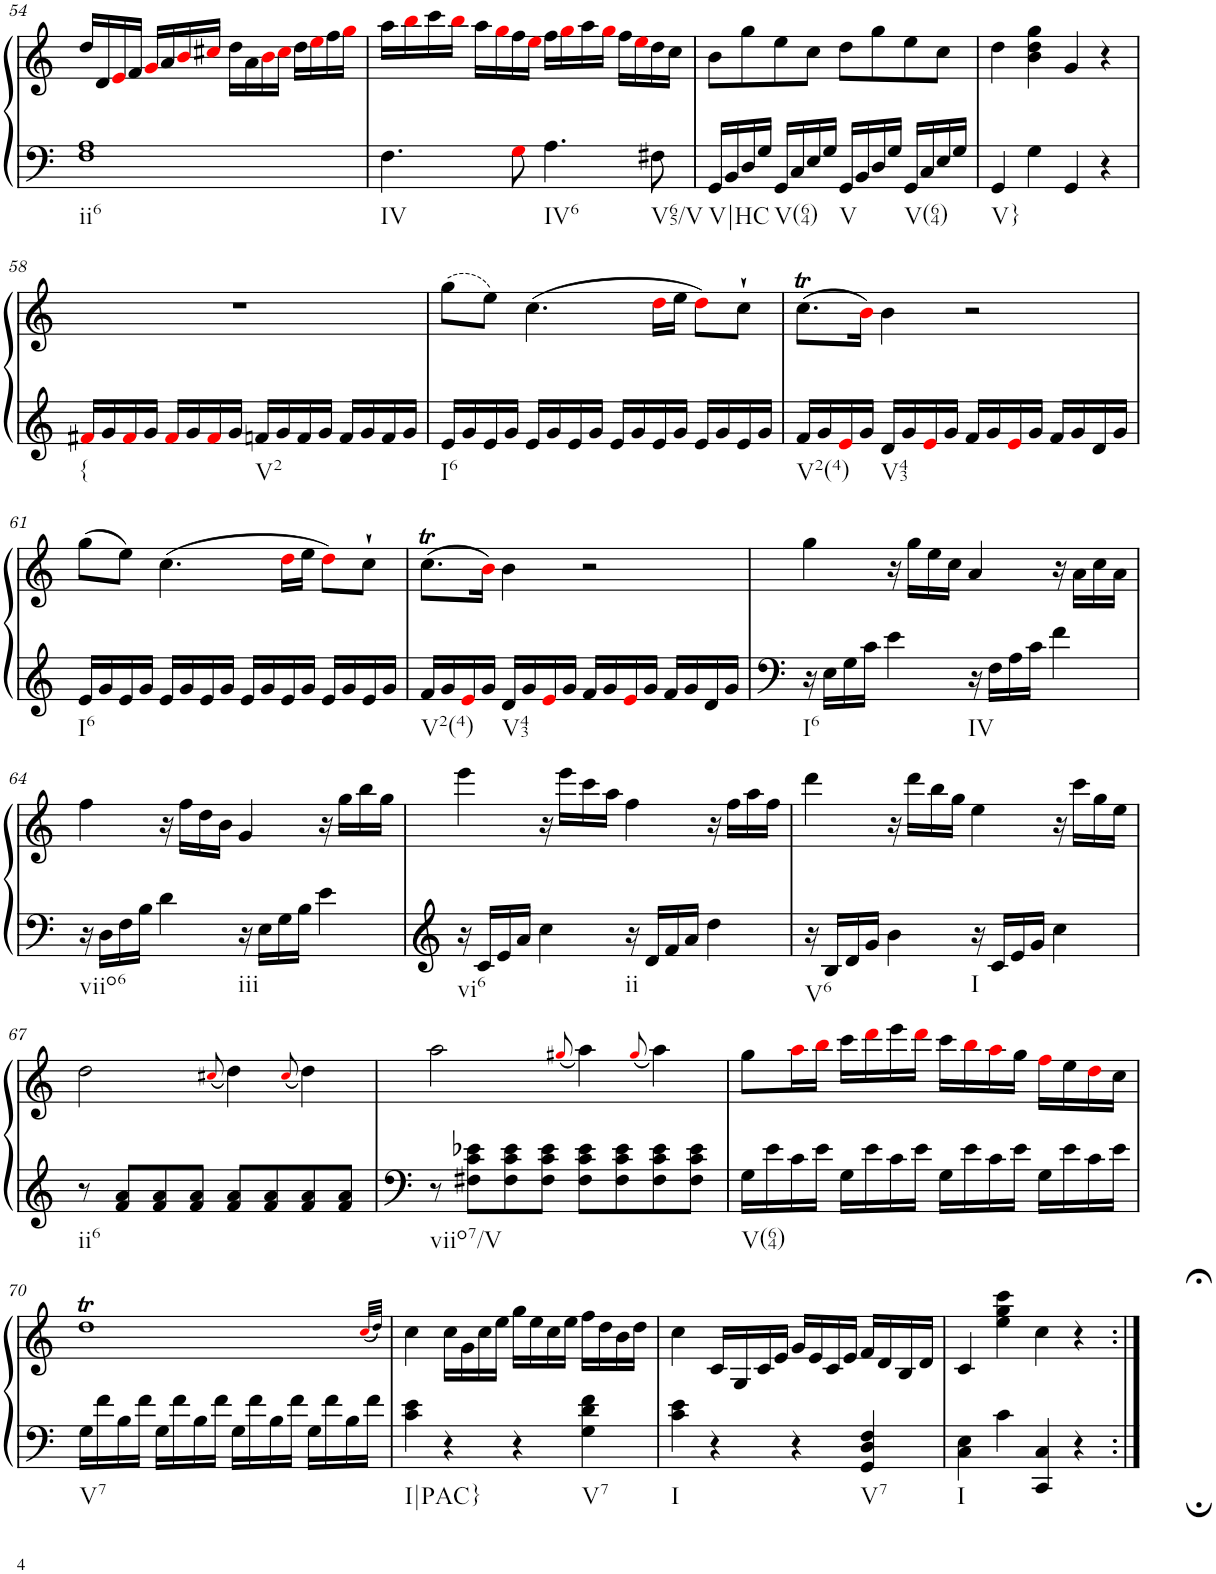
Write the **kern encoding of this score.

**kern	**kern
*part1	*part1
*staff2	*staff1
*I"Piano, Piano right	*
*I'Pno.	*
!!LO:PB:g=z
*clefF4	*clefG2
*k[]	*k[]
*M4/4	*M4/4
*met(c)	*met(c)
=54	=54
!LO:TX:b:t=ii6	!
1F 1A	16dd/LL
.	16d/
.	16ei/
.	16f/JJ
.	16gi/LL
.	16a/
.	16bi/
.	16cc#Xi/JJ
.	16dd\LL
.	16a\
.	16bi\
.	16cc#i\JJ
.	16dd\LL
.	16eei\
.	16ff\
.	16ggi\JJ
=55	=55
!LO:TX:b:t=IV	!
4.F\	16aa\LL
.	16bbi\
.	16ccc\
.	16bbi\JJ
.	16aa\LL
.	16ggi\
8Gi\	16ff\
.	16eei\JJ
!LO:TX:b:t=IV6	!
4.A\	16ff\LL
.	16ggi\
.	16aa\
.	16ggi\JJ
.	16ff\LL
.	16eei\
!LO:TX:b:t=V65/V	!
8F#X\	16dd\
.	16cc\JJ
=56	=56
!LO:TX:b:t=V|HC	!
16GG/LL	8b\L
16BB/	.
16D/	8gg\
16G/JJ	.
!LO:TX:b:t=V(64)	!
16GG/LL	8ee\
16C/	.
16E/	8cc\J
16G/JJ	.
!LO:TX:b:t=V	!
16GG/LL	8dd\L
16BB/	.
16D/	8gg\
16G/JJ	.
!LO:TX:b:t=V(64)	!
16GG/LL	8ee\
16C/	.
16E/	8cc\J
16G/JJ	.
=57	=57
!LO:TX:b:t=V}	!
4GG/	4dd\
4G\	4b\ 4dd\ 4gg\
4GG/	4g/
4r	4r
!!LO:LB:g=z
=58	=58
!LO:TX:b:t={	!
16f#Xi/LL	1r
16g/	.
16f#i/	.
16g/JJ	.
16f#i/LL	.
16g/	.
16f#i/	.
16g/JJ	.
!LO:TX:b:t=V2	!
16fn/LL	.
16g/	.
16f/	.
16g/JJ	.
16f/LL	.
16g/	.
16f/	.
16g/JJ	.
=59	=59
!LO:TX:b:t=I6	!
16e/LL	(8gg\L
16g/	.
16e/	8ee\J)
16g/JJ	.
16e/LL	(4.cc\
16g/	.
16e/	.
16g/JJ	.
16e/LL	.
16g/	.
16e/	16ddi\LL
16g/JJ	16ee\JJ
16e/LL	8ddi\L)
16g/	.
16e/	8cc`\J
16g/JJ	.
=60	=60
!LO:TX:b:t=V2(4)	!
16f/LL	(8.ccT\L
16g/	.
16ei/	.
16g/JJ	16bi\Jk)
!LO:TX:b:t=V43	!
16d/LL	4b\
16g/	.
16ei/	.
16g/JJ	.
16f/LL	2r
16g/	.
16ei/	.
16g/JJ	.
16f/LL	.
16g/	.
16d/	.
16g/JJ	.
!!LO:LB:g=z
=61	=61
!LO:TX:b:t=I6	!
16e/LL	(8gg\L
16g/	.
16e/	8ee\J)
16g/JJ	.
16e/LL	(4.cc\
16g/	.
16e/	.
16g/JJ	.
16e/LL	.
16g/	.
16e/	16ddi\LL
16g/JJ	16ee\JJ
16e/LL	8ddi\L)
16g/	.
16e/	8cc`\J
16g/JJ	.
=62	=62
!LO:TX:b:t=V2(4)	!
16f/LL	(8.ccT\L
16g/	.
16ei/	.
16g/JJ	16bi\Jk)
!LO:TX:b:t=V43	!
16d/LL	4b\
16g/	.
16ei/	.
16g/JJ	.
16f/LL	2r
16g/	.
16ei/	.
16g/JJ	.
16f/LL	.
16g/	.
16d/	.
16g/JJ	.
=63	=63
!LO:TX:b:t=I6	!
16r	4gg\
16E\LL	.
16G\	.
16c\JJ	.
4e\	16r
.	16gg\LL
.	16ee\
.	16cc\JJ
!LO:TX:b:t=IV	!
16r	4a/
16F\LL	.
16A\	.
16c\JJ	.
4f\	16r
.	16a\LL
.	16cc\
.	16a\JJ
!!LO:LB:g=z
=64	=64
!LO:TX:b:t=viio6	!
16r	4ff\
16D\LL	.
16F\	.
16B\JJ	.
4d\	16r
.	16ff\LL
.	16dd\
.	16b\JJ
!LO:TX:b:t=iii	!
16r	4g/
16E\LL	.
16G\	.
16B\JJ	.
4e\	16r
.	16gg\LL
.	16bb\
.	16gg\JJ
=65	=65
!LO:TX:b:t=vi6	!
16r	4eee\
16c/LL	.
16e/	.
16a/JJ	.
4cc\	16r
.	16eee\LL
.	16ccc\
.	16aa\JJ
!LO:TX:b:t=ii	!
16r	4ff\
16d/LL	.
16f/	.
16a/JJ	.
4dd\	16r
.	16ff\LL
.	16aa\
.	16ff\JJ
=66	=66
!LO:TX:b:t=V6	!
16r	4ddd\
16B/LL	.
16d/	.
16g/JJ	.
4b\	16r
.	16ddd\LL
.	16bb\
.	16gg\JJ
!LO:TX:b:t=I	!
16r	4ee\
16c/LL	.
16e/	.
16g/JJ	.
4cc\	16r
.	16ccc\LL
.	16gg\
.	16ee\JJ
!!LO:LB:g=z
=67	=67
!LO:TX:b:t=ii6	!
8r	2dd\
8f/ 8a/L	.
8f/ 8a/	.
8f/ 8a/J	.
.	(8qcc#Xi/
8f/ 8a/L	4dd\)
8f/ 8a/	.
.	(8qcc#i/
8f/ 8a/	4dd\)
8f/ 8a/J	.
=68	=68
!LO:TX:b:t=viio7/V	!
8r	2aa\
8F#X\ 8c\ 8e-X\L	.
8F#\ 8c\ 8e-\	.
8F#\ 8c\ 8e-\J	.
.	(8qgg#Xi/
8F#\ 8c\ 8e-\L	4aa\)
8F#\ 8c\ 8e-\	.
.	(8qgg#i/
8F#\ 8c\ 8e-\	4aa\)
8F#\ 8c\ 8e-\J	.
=69	=69
!LO:TX:b:t=V(64)	!
16G\LL	8gg\L
16e\	.
16c\	16aai\L
16e\JJ	16bbi\JJ
16G\LL	16ccc\LL
16e\	16dddi\
16c\	16eee\
16e\JJ	16dddi\JJ
16G\LL	16ccc\LL
16e\	16bbi\
16c\	16aai\
16e\JJ	16gg\JJ
16G\LL	16ffi\LL
16e\	16ee\
16c\	16ddi\
16e\JJ	16cc\JJ
!!LO:LB:g=z
=70	=70
!LO:TX:b:t=V7	!
16G\LL	1ddT
16f\	.
16B\	.
16f\JJ	.
16G\LL	.
16f\	.
16B\	.
16f\JJ	.
16G\LL	.
16f\	.
16B\	.
16f\JJ	.
16G\LL	.
16f\	.
16B\	.
16f\JJ	.
.	(32qcci/LLL
.	32qdd/JJJ)
=71	=71
!LO:TX:b:t=I|PAC}	!
4c\ 4e\	4cc\
4r	16cc\LL
.	16g\
.	16cc\
.	16ee\JJ
4r	16gg\LL
.	16ee\
.	16cc\
.	16ee\JJ
!LO:TX:b:t=V7	!
4G\ 4d\ 4f\	16ff\LL
.	16dd\
.	16b\
.	16dd\JJ
=72	=72
!LO:TX:b:t=I	!
4c\ 4e\	4cc\
4r	16c/LL
.	16G/
.	16c/
.	16e/JJ
4r	16g/LL
.	16e/
.	16c/
.	16e/JJ
!LO:TX:b:t=V7	!
4GG/ 4D/ 4F/	16f/LL
.	16d/
.	16B/
.	16d/JJ
=73	=73
!LO:TX:b:t=I	!
4C\ 4E\	4c/
4c\	4ee\ 4gg\ 4ccc\
4CC/ 4C/	4cc\
4r;	4r;<
=:|!	=:|!
*-	*-
